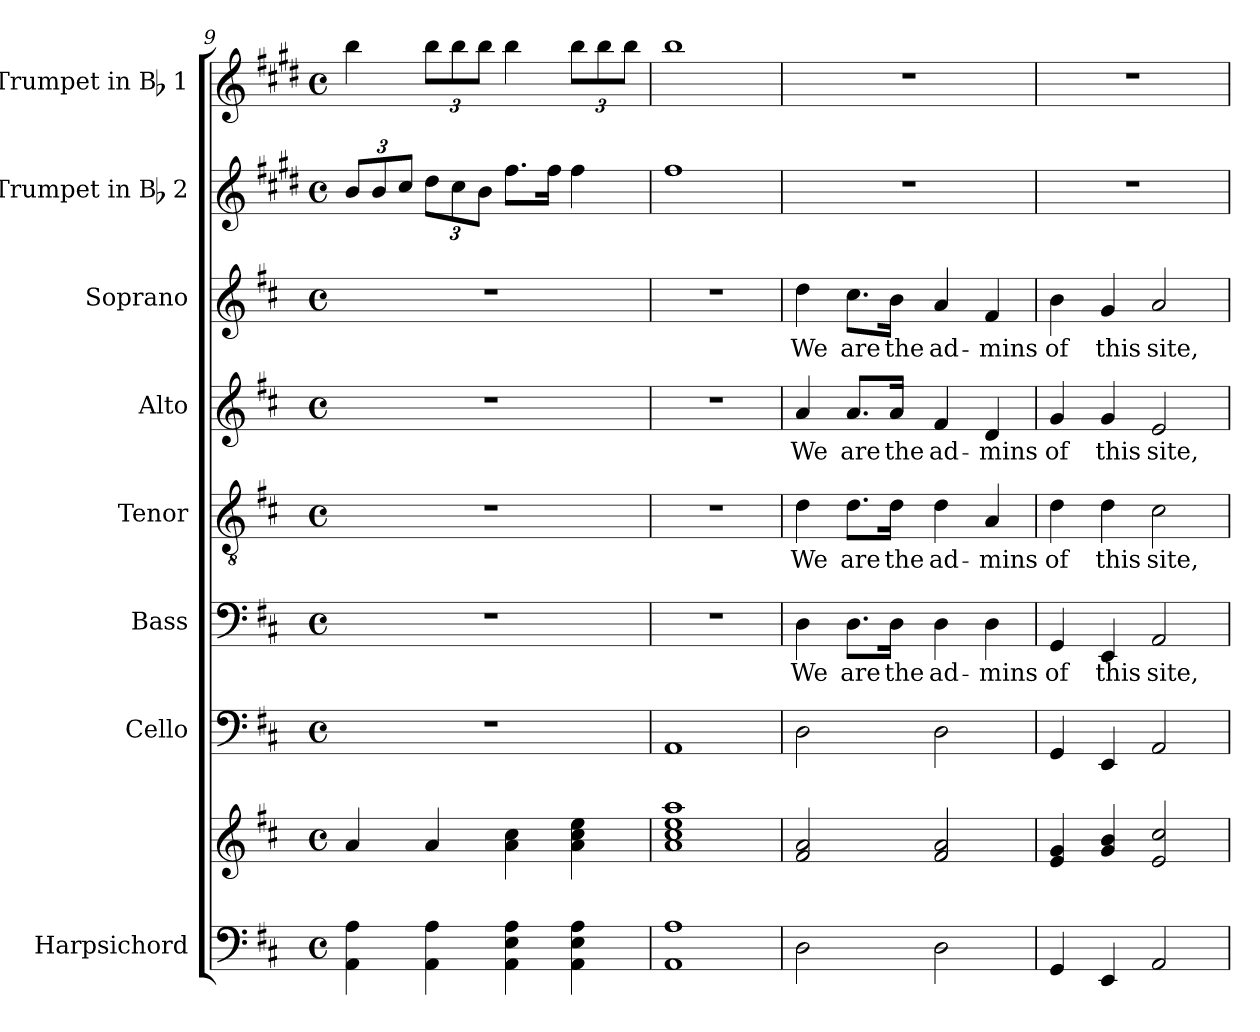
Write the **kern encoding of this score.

**kern	**kern	**kern	**kern	**text	**kern	**text	**kern	**text	**kern	**text	**kern	**kern
*part8	*part8	*part7	*part6	*part6	*part5	*part5	*part4	*part4	*part3	*part3	*part2	*part1
*staff9	*staff8	*staff7	*staff6	*staff6	*staff5	*staff5	*staff4	*staff4	*staff3	*staff3	*staff2	*staff1
*I"Harpsichord	*	*I"Cello	*I"Bass	*	*I"Tenor	*	*I"Alto	*	*I"Soprano	*	*I"Trumpet in Bb 2	*I"Trumpet in Bb 1
*I'Hpschd	*	*	*	*	*	*	*	*	*	*	*I'Tpt	*I'Tpt
*clefF4	*clefG2	*clefF4	*clefF4	*	*clefGv2	*	*clefG2	*	*clefG2	*	*clefG2	*clefG2
*	*	*	*	*	*	*	*	*	*	*	*ITrd1c2	*ITrd1c2
*k[f#c#]	*k[f#c#]	*k[f#c#]	*k[f#c#]	*	*k[f#c#]	*	*k[f#c#]	*	*k[f#c#]	*	*k[f#c#]	*k[f#c#]
*D:	*D:	*D:	*D:	*	*D:	*	*D:	*	*D:	*	*D:	*D:
*M4/4	*M4/4	*M4/4	*M4/4	*	*M4/4	*	*M4/4	*	*M4/4	*	*M4/4	*M4/4
*met(c)	*met(c)	*met(c)	*met(c)	*	*met(c)	*	*met(c)	*	*met(c)	*	*met(c)	*met(c)
=9	=9	=9	=9	=9	=9	=9	=9	=9	=9	=9	=9	=9
4AA\ 4A\	4a/	1r	1r	.	1r	.	1r	.	1r	.	12a/L	4aa\
.	.	.	.	.	.	.	.	.	.	.	12a/	.
.	.	.	.	.	.	.	.	.	.	.	12b/J	.
4AA\ 4A\	4a/	.	.	.	.	.	.	.	.	.	12cc#\L	12aa\L
.	.	.	.	.	.	.	.	.	.	.	12b\	12aa\
.	.	.	.	.	.	.	.	.	.	.	12a\J	12aa\J
4AA\ 4E\ 4A\	4a\ 4cc#\	.	.	.	.	.	.	.	.	.	8.ee\L	4aa\
.	.	.	.	.	.	.	.	.	.	.	16ee\Jk	.
4AA\ 4E\ 4A\	4a\ 4cc#\ 4ee\	.	.	.	.	.	.	.	.	.	4ee\	12aa\L
.	.	.	.	.	.	.	.	.	.	.	.	12aa\
.	.	.	.	.	.	.	.	.	.	.	.	12aa\J
!!LO:PB:g=z
=10	=10	=10	=10	=10	=10	=10	=10	=10	=10	=10	=10	=10
1AA 1A	1a 1cc# 1ee 1aa	1AA	1r	.	1r	.	1r	.	1r	.	1ee	1aa
=11	=11	=11	=11	=11	=11	=11	=11	=11	=11	=11	=11	=11
2D\	2f#/ 2a/	2D\	4D\	We	4d\	We	4a/	We	4dd\	We	1r	1r
.	.	.	8.D\L	are	8.d\L	are	8.a/L	are	8.cc#\L	are	.	.
.	.	.	16D\Jk	the	16d\Jk	the	16a/Jk	the	16b\Jk	the	.	.
2D\	2f#/ 2a/	2D\	4D\	ad-	4d\	ad-	4f#/	ad-	4a/	ad-	.	.
.	.	.	4D\	-mins	4A/	-mins	4d/	-mins	4f#/	-mins	.	.
=12	=12	=12	=12	=12	=12	=12	=12	=12	=12	=12	=12	=12
4GG/	4e/ 4g/	4GG/	4GG/	of	4d\	of	4g/	of	4b\	of	1r	1r
4EE/	4g/ 4b/	4EE/	4EE/	this	4d\	this	4g/	this	4g/	this	.	.
2AA/	2e/ 2cc#/	2AA/	2AA/	site,	2c#\	site,	2e/	site,	2a/	site,	.	.
=	=	=	=	=	=	=	=	=	=	=	=	=
*-	*-	*-	*-	*-	*-	*-	*-	*-	*-	*-	*-	*-
